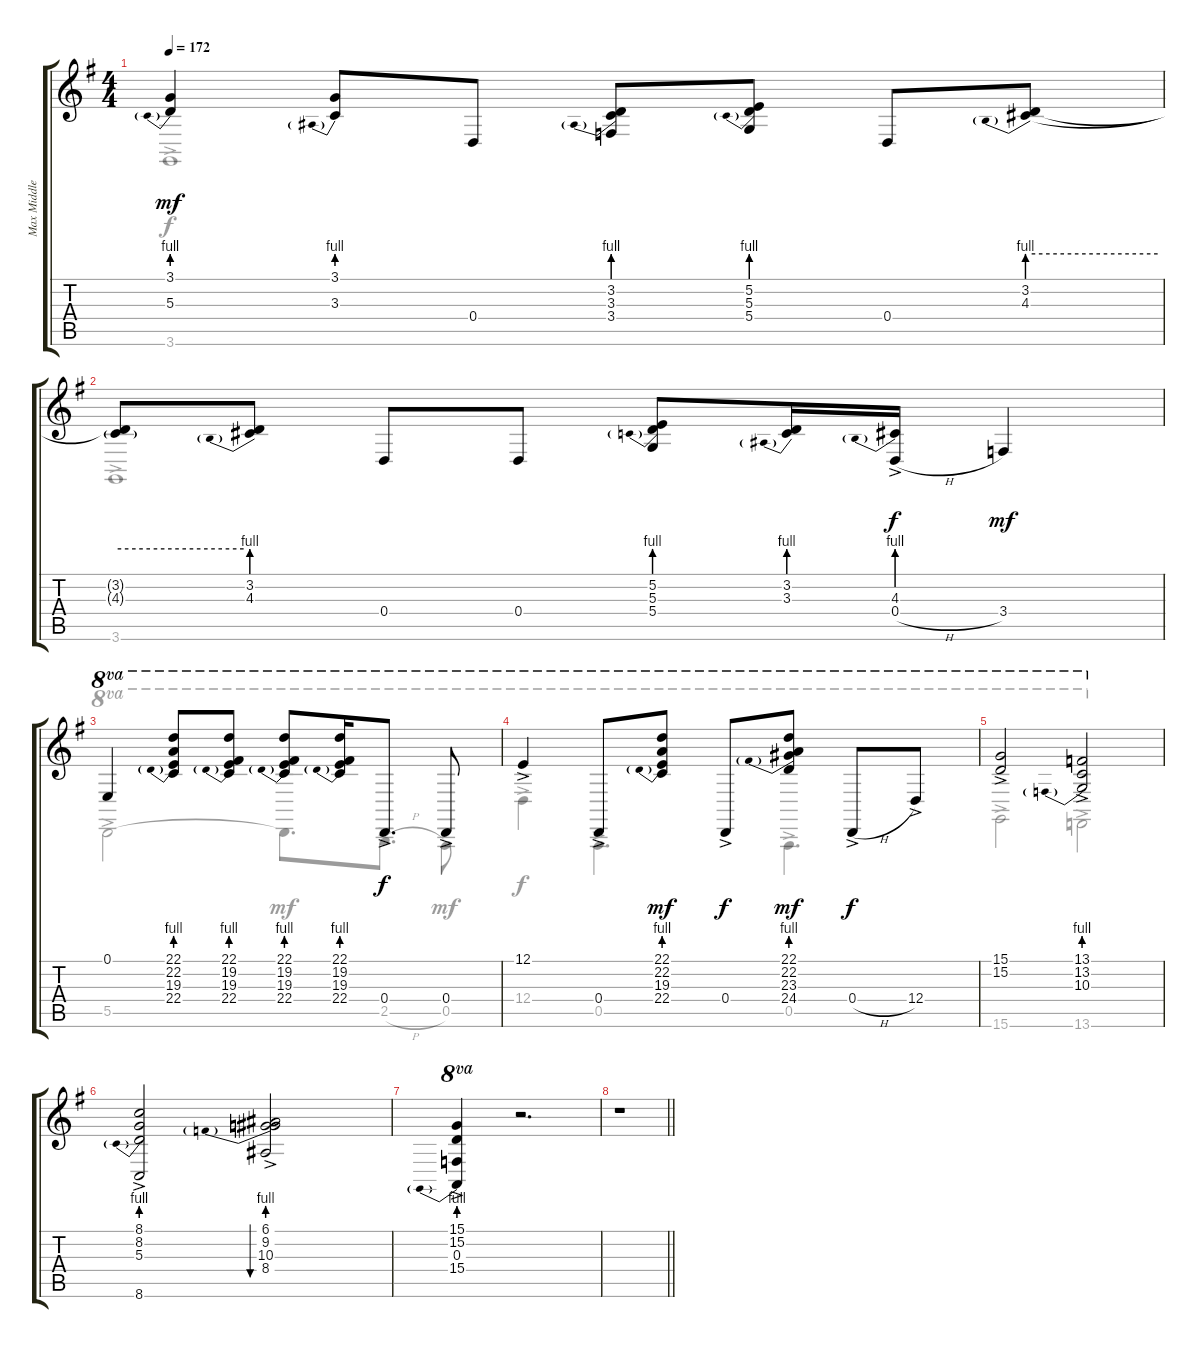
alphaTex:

\track ("Max Middleton" "Max Middle") {instrument acousticgrandpiano}
\staff {score tabs}
\tuning (E4 B3 G3 D3 A2 E2) {hide}
\voice
\ts (4 4)
\tempo 172
\clef g2
\ks g
(3.1 5.3{be (prebend 0 4 60 4)}).4{dy mf} (3.1 3.3{be (prebend 0 4 60 4)}).8 0.4.8 (3.2 3.3{be (prebend 0 4 60 4)} 3.4).8 (5.2 5.3{be (prebend 0 4 60 4)} 5.4).8 0.4.8 (3.2 4.3{be (prebend 0 4 60 4)}).8 |
(3.2{t} 4.3{be (hold 0 4 60 4) t}).8 (3.2 4.3{be (prebend 0 4 60 4)}).8 0.4.8 0.4.8 (5.2 5.3{be (prebend 0 4 60 4)} 5.4).8 (3.2 3.3{be (prebend 0 4 60 4)}).16 (4.3{be (prebend 0 4 60 4) ac} 0.4{h ac}).16{dy f} 3.4.4{dy mf} |
0.1.4{ot 8va} (22.1 22.2 19.3{be (prebend 0 4 60 4)} 22.4).8{ot 8va} (22.1 19.2 19.3{be (prebend 0 4 60 4)} 22.4).8{ot 8va} (22.1 19.2 19.3{be (prebend 0 4 60 4)} 22.4).8{ot 8va} (22.1 19.2 19.3{be (prebend 0 4 60 4)} 22.4).16{ot 8va} 0.4{ac}.8{d ot 8va dy f} 0.4{ac}.8{ot 8va} |
12.1{ac}.4{ot 8va} 0.4{ac}.8{ot 8va} (22.1 22.2 19.3{be (prebend 0 4 60 4)} 22.4).8{ot 8va dy mf} 0.4{ac}.8{ot 8va dy f} (22.1 22.2 23.3{be (prebend 0 4 60 4)} 24.4).8{ot 8va dy mf} 0.4{h ac}.8{ot 8va dy f} 12.4{ac}.8{ot 8va} |
(15.1{ac} 15.2{ac}).2{ot 8va} (13.1{ac} 13.2{ac} 10.3{be (prebend 0 4 60 4) ac}).2{ot 8va} |
(8.1{ac} 8.2{ac} 5.3{be (prebend 0 4 60 4) ac} 8.6{ac}).2 (6.1{ac} 9.2{ac} 10.3{be (prebend 0 4 60 4) ac} 8.4{ac}).2{bu 30} |
(15.1{ac} 15.2{ac} 0.3{be (prebend 0 4 60 4) ac} 15.4{ac}).4{ot 8va} r.2{d} |
\barLineRight lightlight
r.1
\voice
\clef g2
\ottava regular
\simile none
\ks g
3.6{ac}.1{dy f} |
3.6{ac}.1 |
5.5{ac}.2{ot 8va} 5.5{t}.8{d ot 8va dy mf} 2.5{h ac}.8{d ot 8va dy f} 0.5.8{ot 8va dy mf} |
12.4{ac}.4{ot 8va dy f} 0.5{ac}.4{d ot 8va} 0.5{ac}.4{d ot 8va} |
15.6{ac}.2{ot 8va} 13.6{ac}.2{ot 8va} |
|
|
\barLineRight lightlight
